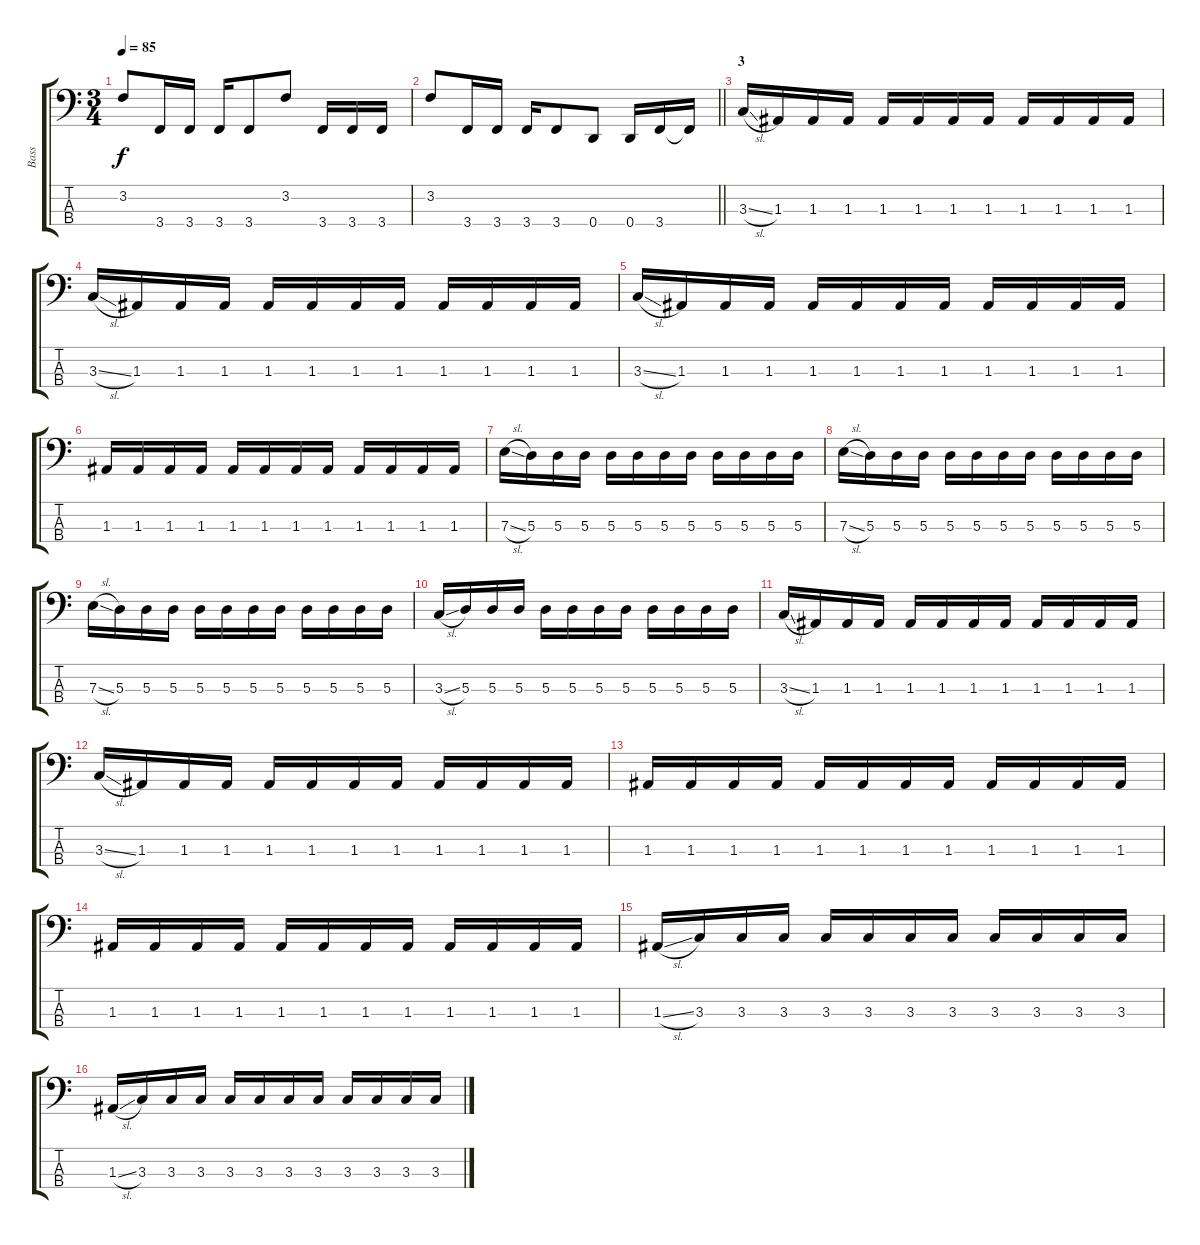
\track ("Bass" "Bass") {instrument electricbassfinger}
\staff {score tabs}
\tuning (G2 D2 A1 D1) {hide}
\ts (3 4)
\tempo 85
\clef f4
\ks c
3.2.8{dy f} 3.4.16 3.4.16 3.4.16 3.4.8 3.2.8 3.4.16 3.4.16 3.4.16 |
\barLineRight lightlight
3.2.8 3.4.16 3.4.16 3.4.16 3.4.8 0.4.8 0.4.16 3.4.16 3.4{t}.16 |
\section ("" "3")
3.3{sl}.16 1.3.16 1.3.16 1.3.16 1.3.16 1.3.16 1.3.16 1.3.16 1.3.16 1.3.16 1.3.16 1.3.16 |
3.3{sl}.16 1.3.16 1.3.16 1.3.16 1.3.16 1.3.16 1.3.16 1.3.16 1.3.16 1.3.16 1.3.16 1.3.16 |
3.3{sl}.16 1.3.16 1.3.16 1.3.16 1.3.16 1.3.16 1.3.16 1.3.16 1.3.16 1.3.16 1.3.16 1.3.16 |
1.3.16 1.3.16 1.3.16 1.3.16 1.3.16 1.3.16 1.3.16 1.3.16 1.3.16 1.3.16 1.3.16 1.3.16 |
7.3{sl}.16 5.3.16 5.3.16 5.3.16 5.3.16 5.3.16 5.3.16 5.3.16 5.3.16 5.3.16 5.3.16 5.3.16 |
7.3{sl}.16 5.3.16 5.3.16 5.3.16 5.3.16 5.3.16 5.3.16 5.3.16 5.3.16 5.3.16 5.3.16 5.3.16 |
7.3{sl}.16 5.3.16 5.3.16 5.3.16 5.3.16 5.3.16 5.3.16 5.3.16 5.3.16 5.3.16 5.3.16 5.3.16 |
3.3{sl}.16 5.3.16 5.3.16 5.3.16 5.3.16 5.3.16 5.3.16 5.3.16 5.3.16 5.3.16 5.3.16 5.3.16 |
3.3{sl}.16 1.3.16 1.3.16 1.3.16 1.3.16 1.3.16 1.3.16 1.3.16 1.3.16 1.3.16 1.3.16 1.3.16 |
3.3{sl}.16 1.3.16 1.3.16 1.3.16 1.3.16 1.3.16 1.3.16 1.3.16 1.3.16 1.3.16 1.3.16 1.3.16 |
1.3.16 1.3.16 1.3.16 1.3.16 1.3.16 1.3.16 1.3.16 1.3.16 1.3.16 1.3.16 1.3.16 1.3.16 |
1.3.16 1.3.16 1.3.16 1.3.16 1.3.16 1.3.16 1.3.16 1.3.16 1.3.16 1.3.16 1.3.16 1.3.16 |
1.3{sl}.16 3.3.16 3.3.16 3.3.16 3.3.16 3.3.16 3.3.16 3.3.16 3.3.16 3.3.16 3.3.16 3.3.16 |
1.3{sl}.16 3.3.16 3.3.16 3.3.16 3.3.16 3.3.16 3.3.16 3.3.16 3.3.16 3.3.16 3.3.16 3.3.16
